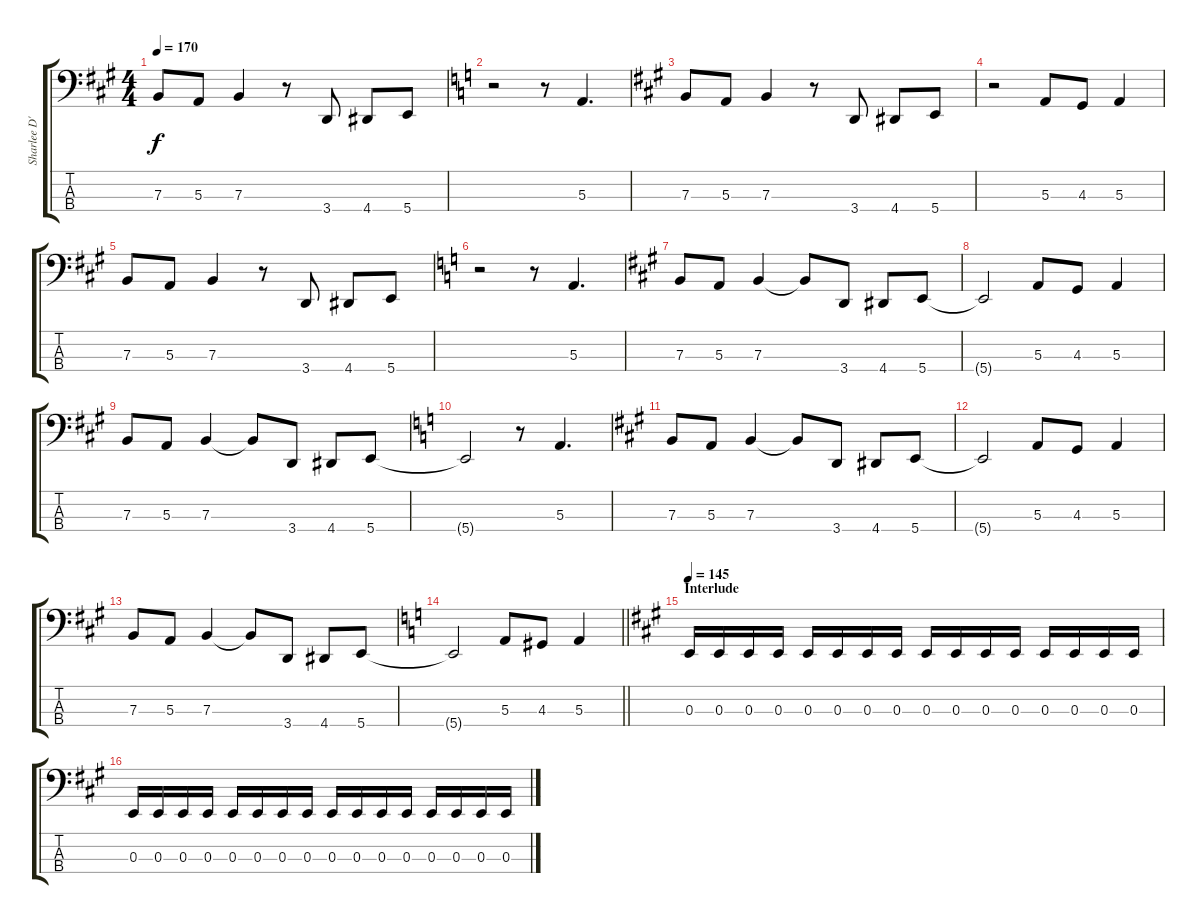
\track ("Sharlee D'Angelo" "Sharlee D'") {instrument electricbasspick}
\staff {score tabs}
\tuning (D2 A1 E1 B0) {hide}
\ts (4 4)
\tempo 170
\clef f4
\ks a
7.3.8{dy f} 5.3.8 7.3.4 r.8 3.4.8 4.4.8 5.4.8 |
\ks c
r.2 r.8 5.3.4{d} |
\ks a
7.3.8 5.3.8 7.3.4 r.8 3.4.8 4.4.8 5.4.8 |
r.2 5.3.8 4.3.8 5.3.4 |
7.3.8 5.3.8 7.3.4 r.8 3.4.8 4.4.8 5.4.8 |
\ks c
r.2 r.8 5.3.4{d} |
\ks a
7.3.8 5.3.8 7.3.4 7.3{t}.8 3.4.8 4.4.8 5.4.8 |
5.4{t}.2 5.3.8 4.3.8 5.3.4 |
7.3.8 5.3.8 7.3.4 7.3{t}.8 3.4.8 4.4.8 5.4.8 |
\ks c
5.4{t}.2 r.8 5.3.4{d} |
\ks a
7.3.8 5.3.8 7.3.4 7.3{t}.8 3.4.8 4.4.8 5.4.8 |
5.4{t}.2 5.3.8 4.3.8 5.3.4 |
7.3.8 5.3.8 7.3.4 7.3{t}.8 3.4.8 4.4.8 5.4.8 |
\barLineRight lightlight
\ks c
5.4{t}.2 5.3.8 4.3.8 5.3.4 |
\section ("" "Interlude")
\tempo 145
\ks a
0.3.16 0.3.16 0.3.16 0.3.16 0.3.16 0.3.16 0.3.16 0.3.16 0.3.16 0.3.16 0.3.16 0.3.16 0.3.16 0.3.16 0.3.16 0.3.16 |
0.3.16 0.3.16 0.3.16 0.3.16 0.3.16 0.3.16 0.3.16 0.3.16 0.3.16 0.3.16 0.3.16 0.3.16 0.3.16 0.3.16 0.3.16 0.3.16
